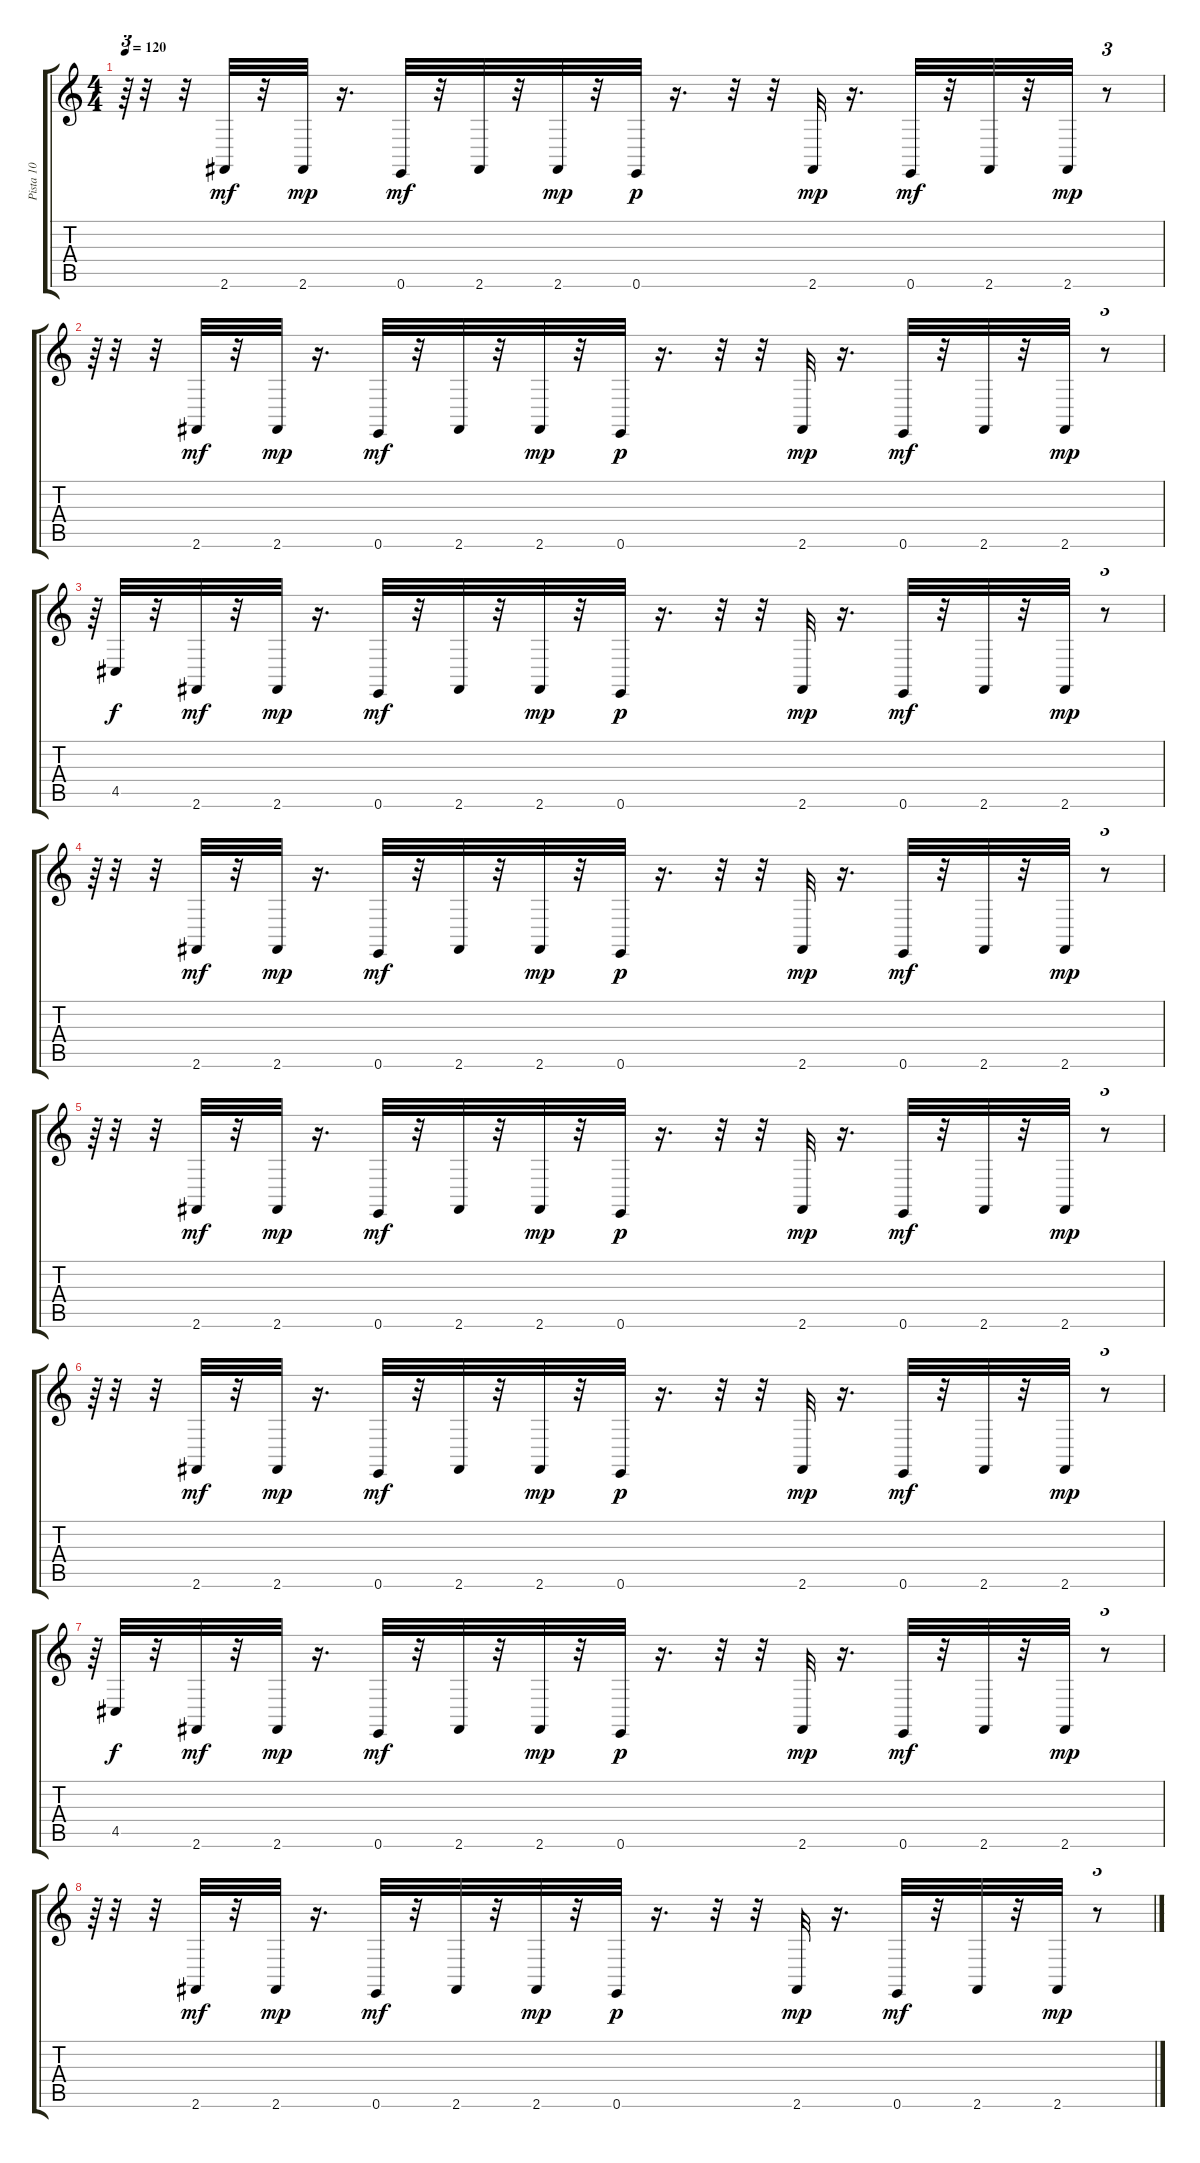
\track ("Pista 10" "Pista 10") {instrument drawbarorgan}
\staff {score tabs}
\tuning (E4 B3 G3 D3 A2 E2) {hide}
\ts (4 4)
\tempo 120
\clef g2
\ks c
r.64{tu (3 2) dy mp} r.32 r.32 2.6.32{dy mf} r.32 2.6.32{dy mp} r.16{d} 0.6.32{dy mf} r.32 2.6.32 r.32 2.6.32{dy mp} r.32 0.6.32{dy p} r.16{d} r.32 r.32 2.6.32{dy mp} r.16{d} 0.6.32{dy mf} r.32 2.6.32 r.32 2.6.32{dy mp} r.8{tu (3 2)} |
r.64{tu (3 2)} r.32 r.32 2.6.32{dy mf} r.32 2.6.32{dy mp} r.16{d} 0.6.32{dy mf} r.32 2.6.32 r.32 2.6.32{dy mp} r.32 0.6.32{dy p} r.16{d} r.32 r.32 2.6.32{dy mp} r.16{d} 0.6.32{dy mf} r.32 2.6.32 r.32 2.6.32{dy mp} r.8{tu (3 2)} |
r.64{tu (3 2)} 4.5.32{dy f} r.32 2.6.32{dy mf} r.32 2.6.32{dy mp} r.16{d} 0.6.32{dy mf} r.32 2.6.32 r.32 2.6.32{dy mp} r.32 0.6.32{dy p} r.16{d} r.32 r.32 2.6.32{dy mp} r.16{d} 0.6.32{dy mf} r.32 2.6.32 r.32 2.6.32{dy mp} r.8{tu (3 2)} |
r.64{tu (3 2)} r.32 r.32 2.6.32{dy mf} r.32 2.6.32{dy mp} r.16{d} 0.6.32{dy mf} r.32 2.6.32 r.32 2.6.32{dy mp} r.32 0.6.32{dy p} r.16{d} r.32 r.32 2.6.32{dy mp} r.16{d} 0.6.32{dy mf} r.32 2.6.32 r.32 2.6.32{dy mp} r.8{tu (3 2)} |
r.64{tu (3 2)} r.32 r.32 2.6.32{dy mf} r.32 2.6.32{dy mp} r.16{d} 0.6.32{dy mf} r.32 2.6.32 r.32 2.6.32{dy mp} r.32 0.6.32{dy p} r.16{d} r.32 r.32 2.6.32{dy mp} r.16{d} 0.6.32{dy mf} r.32 2.6.32 r.32 2.6.32{dy mp} r.8{tu (3 2)} |
r.64{tu (3 2)} r.32 r.32 2.6.32{dy mf} r.32 2.6.32{dy mp} r.16{d} 0.6.32{dy mf} r.32 2.6.32 r.32 2.6.32{dy mp} r.32 0.6.32{dy p} r.16{d} r.32 r.32 2.6.32{dy mp} r.16{d} 0.6.32{dy mf} r.32 2.6.32 r.32 2.6.32{dy mp} r.8{tu (3 2)} |
r.64{tu (3 2)} 4.5.32{dy f} r.32 2.6.32{dy mf} r.32 2.6.32{dy mp} r.16{d} 0.6.32{dy mf} r.32 2.6.32 r.32 2.6.32{dy mp} r.32 0.6.32{dy p} r.16{d} r.32 r.32 2.6.32{dy mp} r.16{d} 0.6.32{dy mf} r.32 2.6.32 r.32 2.6.32{dy mp} r.8{tu (3 2)} |
r.64{tu (3 2)} r.32 r.32 2.6.32{dy mf} r.32 2.6.32{dy mp} r.16{d} 0.6.32{dy mf} r.32 2.6.32 r.32 2.6.32{dy mp} r.32 0.6.32{dy p} r.16{d} r.32 r.32 2.6.32{dy mp} r.16{d} 0.6.32{dy mf} r.32 2.6.32 r.32 2.6.32{dy mp} r.8{tu (3 2)}
